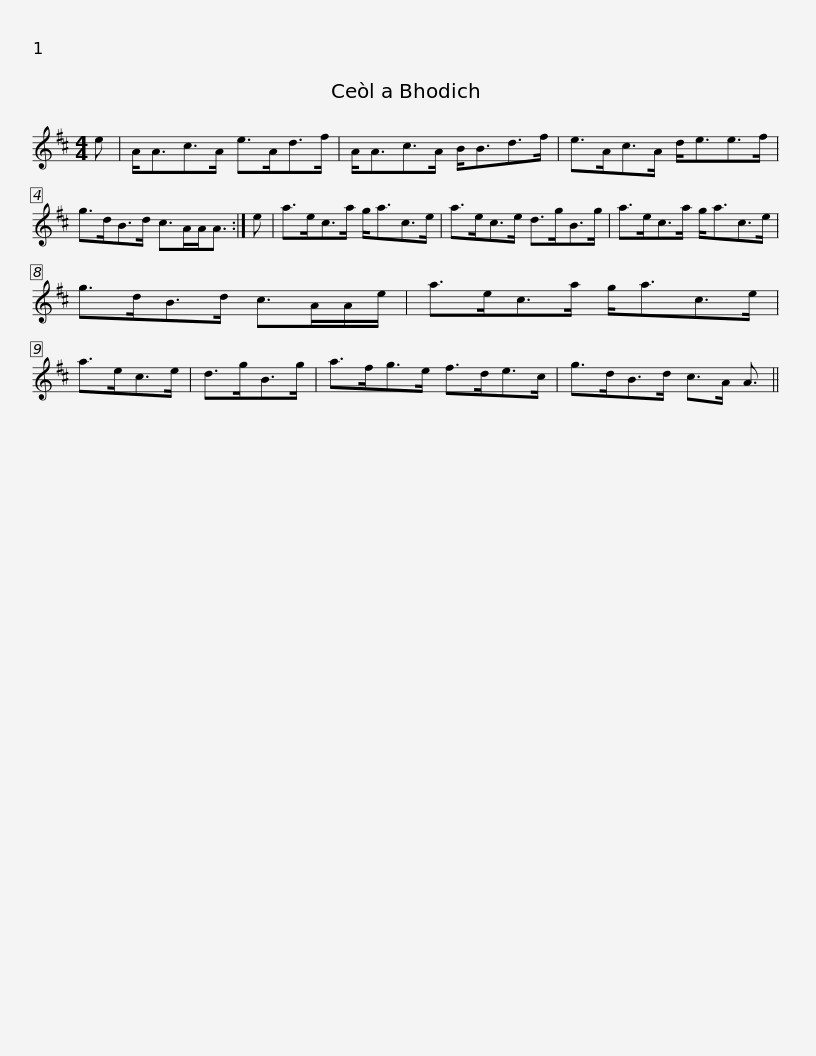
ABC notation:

X:1
L:1/8
M:4/4
I:linebreak $
K:D
V:1 treble
V:1
 e | A<Ac>A e>Ad>f | A<Ac>A B<Bd>f | e>Ac>A d<ee>f | g>dB>d c>AA<A :| %5
 e |$ a>ec>a g<ac>e | a>ec>e d>gB>g | a>ec>a g<ac>e | g>dB>d c>AA/e/ |$ %10
 a>ec>a g<ac>e | a>ec>e | d>gB>g | a>fg>e f>de>c | g>dB>d c>A A3/2 || %15
